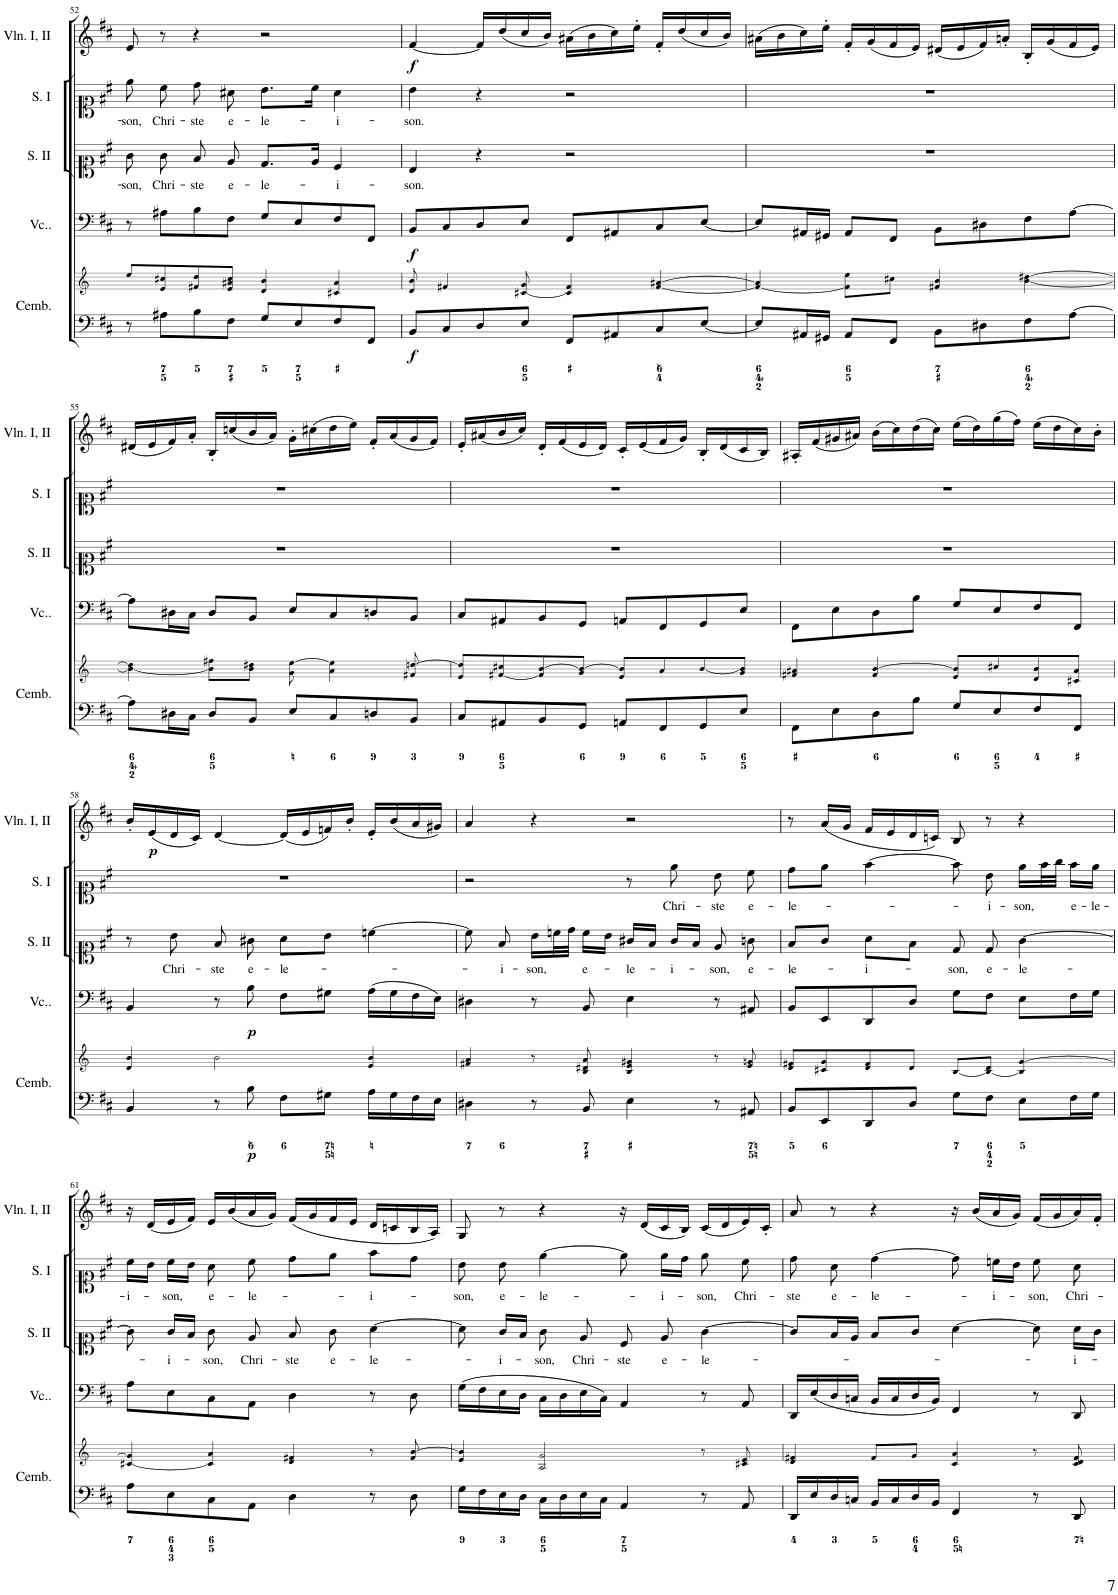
**kern	**kern	**dynam	**kern	**dynam	**kern	**text	**kern	**text	**kern	**dynam
*part5	*part5	*part5	*part4	*part4	*part3	*part3	*part2	*part2	*part1	*part1
*staff6	*staff5	*staff5/6	*staff4	*staff4	*staff3	*staff3	*staff2	*staff2	*staff1	*staff1
*I"Cembalo	*	*	*I"Violincello	*	*I"Soprano II	*	*I"Soprano I	*	*I"Violino I, II	*
*I'Cemb.	*	*	*I'Vc..	*	*I'S. II	*	*I'S. I	*	*I'Vln. I, II	*
!!LO:PB:g=z
*clefF4	*clefG2	*	*clefF4	*	*clefC1	*	*clefC1	*	*clefG2	*
*k[f#c#]	*	*	*k[f#c#]	*	*k[f#c#]	*	*k[f#c#]	*	*k[f#c#]	*
*M4/4	*M4/4	*	*M4/4	*	*M4/4	*	*M4/4	*	*M4/4	*
*met(c)	*met(c)	*	*met(c)	*	*met(c)	*	*met(c)	*	*met(c)	*
=52	=52	=52	=52	=52	=52	=52	=52	=52	=52	=52
!	!	!	!	!	!	!LO:LY:b	!	!LO:LY:b	!	!
8r	8ee/L	.	8r	.	8g\	-son,	8ee\	-son,	8e/	.
!	!	!	!	!	!	!LO:LY:b	!	!LO:LY:b	!	!
8A#X\L	8e/ 8cc#X/	.	8A#X\L	.	8g\	Chri-	8cc#\	Chri-	8r	.
!	!	!	!	!	!	!LO:LY:b	!	!LO:LY:b	!	!
8B\	8f#X/ 8dd/	.	8B\	.	8f#/	-ste	8dd\	-ste	4r	.
!	!	!	!	!	!	!LO:LY:b	!	!LO:LY:b	!	!
8F#\J	8e/ 8a#X/ 8cc#/J	.	8F#\J	.	8e/	e-	8a#X\	e-	.	.
!	!	!	!	!	!	!LO:LY:b	!	!LO:LY:b	!	!
8G/L	4d/ 4b/	.	8G/L	.	8.d/L	-le-	8.b\L	-le-	2r	.
8E/	.	.	8E/	.	.	.	.	.	.	.
.	.	.	.	.	16e/Jk	.	16cc#\Jk	.	.	.
!	!	!	!	!	!	!LO:LY:b	!	!LO:LY:b	!	!
8F#/	4c#X/ 4a#/	.	8F#/	.	4c#/	-i-	4a#\	-i-	.	.
8FF#/J	.	.	8FF#/J	.	.	.	.	.	.	.
=53	=53	=53	=53	=53	=53	=53	=53	=53	=53	=53
!	!	!LO:DY:b=2	!	!LO:DY:b	!	!LO:LY:b	!	!LO:LY:b	!	!LO:DY:b
8BB/L	8d/ 8b/	f	8BB/L	f	4B/	-son.	4b\	-son.	[4f#/	f
8C#/	4f#X/	.	8C#/	.	.	.	.	.	.	.
8D/	.	.	8D/	.	4r	.	4r	.	16f#/LL]	.
.	.	.	.	.	.	.	.	.	(16dd/	.
8E/J	[8c#X/ 8g/	.	8E/J	.	.	.	.	.	16cc#/	.
.	.	.	.	.	.	.	.	.	16b/JJ)	.
8FF#/L	4c#/] 4f#/	.	8FF#/L	.	2r	.	2r	.	(16a#X\LL	.
.	.	.	.	.	.	.	.	.	16b\	.
8AA#X/	.	.	8AA#X/	.	.	.	.	.	16cc#\)	.
.	.	.	.	.	.	.	.	.	16ee'\JJ	.
8C#/	[4f#/ [4a#X/	.	8C#/	.	.	.	.	.	16f#'/LL	.
.	.	.	.	.	.	.	.	.	(16dd/	.
[8E/J	.	.	[8E/J	.	.	.	.	.	16cc#/	.
.	.	.	.	.	.	.	.	.	16b/JJ)	.
=54	=54	=54	=54	=54	=54	=54	=54	=54	=54	=54
8E/L]	4f#/_ 4a#/]	.	8E/L]	.	1r	.	1r	.	(16a#X\LL	.
.	.	.	.	.	.	.	.	.	16b\	.
16AA#X/L	.	.	16AA#X/L	.	.	.	.	.	16cc#\)	.
16GG#X/JJ	.	.	16GG#X/JJ	.	.	.	.	.	16ee'\JJ	.
8AA#/L	8f#\] 8ee\L	.	8AA#/L	.	.	.	.	.	16f#'/LL	.
.	.	.	.	.	.	.	.	.	(16g/	.
8FF#/J	8cc#X\J	.	8FF#/J	.	.	.	.	.	16f#/	.
.	.	.	.	.	.	.	.	.	16e/JJ)	.
8BB\L	4f#X/ 4b/	.	8BB\L	.	.	.	.	.	(16d#X/LL	.
.	.	.	.	.	.	.	.	.	16e/	.
8D#X\	.	.	8D#X\	.	.	.	.	.	16f#/)	.
.	.	.	.	.	.	.	.	.	16an'/JJ	.
8F#\	[4b\ [4dd#X\	.	8F#\	.	.	.	.	.	16B'/LL	.
.	.	.	.	.	.	.	.	.	(16g/	.
[8A\J	.	.	[8A\J	.	.	.	.	.	16f#/	.
.	.	.	.	.	.	.	.	.	16e/JJ)	.
!!LO:LB:g=z
=55	=55	=55	=55	=55	=55	=55	=55	=55	=55	=55
*	*	*	*	*	*^	*	*^	*	*	*
8A\L]	4b\_ 4dd#\]	.	8A\L]	.	1r	4c#	.	1r	4c#	.	(16d#X/LL	.
.	.	.	.	.	.	.	.	.	.	.	16e/	.
16D#X\L	.	.	16D#X\L	.	.	.	.	.	.	.	16f#/)	.
16C#\JJ	.	.	16C#\JJ	.	.	.	.	.	.	.	16a'/JJ	.
8D#/L	8b\] 8ff#X\L	.	8D#/L	.	.	2.ryy	.	.	2.ryy	.	16B'/LL	.
.	.	.	.	.	.	.	.	.	.	.	(16ccn/	.
8BB/J	8b\ 8dd#X\J	.	8BB/J	.	.	.	.	.	.	.	16b/	.
.	.	.	.	.	.	.	.	.	.	.	16a/JJ)	.
8E/L	8g\ [8ee\	.	8E/L	.	.	.	.	.	.	.	16g'\LL	.
.	.	.	.	.	.	.	.	.	.	.	(16cc#X\	.
8C#/	4a\ 4ee\]	.	8C#/	.	.	.	.	.	.	.	16dd\	.
.	.	.	.	.	.	.	.	.	.	.	16ee\JJ)	.
8Dn/	.	.	8Dn/	.	.	.	.	.	.	.	16f#'/LL	.
.	.	.	.	.	.	.	.	.	.	.	(16a/	.
8BB/J	8f#X/ [8ddn/	.	8BB/J	.	.	.	.	.	.	.	16g/	.
.	.	.	.	.	.	.	.	.	.	.	16f#/JJ)	.
*	*	*	*	*	*v	*v	*	*	*	*	*	*
*	*	*	*	*	*	*	*v	*v	*	*	*
=56	=56	=56	=56	=56	=56	=56	=56	=56	=56	=56
8C#/L	8e/ 8dd/]L	.	8C#/L	.	1r	.	1r	.	16e'/LL	.
.	.	.	.	.	.	.	.	.	(16a#X/	.
8AA#X/	[8f#X/ 8cc#X/	.	8AA#X/	.	.	.	.	.	16b/	.
.	.	.	.	.	.	.	.	.	16cc#/JJ)	.
8BB/	8f#/] [8b/	.	8BB/	.	.	.	.	.	16d'/LL	.
.	.	.	.	.	.	.	.	.	(16f#/	.
8GG/J	8g/ 8b/_J	.	8GG/J	.	.	.	.	.	16e/	.
.	.	.	.	.	.	.	.	.	16d/JJ)	.
8AAn/L	8e/ 8b/]L	.	8AAn/L	.	.	.	.	.	16c#'/LL	.
.	.	.	.	.	.	.	.	.	(16e/	.
8FF#/	8a/	.	8FF#/	.	.	.	.	.	16f#/	.
.	.	.	.	.	.	.	.	.	16g/JJ)	.
8GG/	[8b/	.	8GG/	.	.	.	.	.	16B'/LL	.
.	.	.	.	.	.	.	.	.	(16d/	.
8E/J	8g/ 8b/]J	.	8E/J	.	.	.	.	.	16c#/	.
.	.	.	.	.	.	.	.	.	16B/JJ)	.
=57	=57	=57	=57	=57	=57	=57	=57	=57	=57	=57
8FF#\L	4f#X/ 4a#X/	.	8FF#\L	.	1r	.	1r	.	16A#X'/LL	.
.	.	.	.	.	.	.	.	.	(16f#/	.
8E\	.	.	8E\	.	.	.	.	.	16g#X/	.
.	.	.	.	.	.	.	.	.	16a#X/JJ)	.
8D\	4f#/ [4b/	.	8D\	.	.	.	.	.	(16b\LL	.
.	.	.	.	.	.	.	.	.	16cc#\)	.
8B\J	.	.	8B\J	.	.	.	.	.	(16dd\	.
.	.	.	.	.	.	.	.	.	16cc#\JJ)	.
8G/L	8e/ 8b/]L	.	8G/L	.	.	.	.	.	(16ee\LL	.
.	.	.	.	.	.	.	.	.	16dd\)	.
8E/	8cc#X/	.	8E/	.	.	.	.	.	(16gg\	.
.	.	.	.	.	.	.	.	.	16ff#\JJ)	.
8F#/	8d/ 8b/	.	8F#/	.	.	.	.	.	(16ee\LL	.
.	.	.	.	.	.	.	.	.	16dd\	.
8FF#/J	8c#X/ 8a#/J	.	8FF#/J	.	.	.	.	.	16cc#\)	.
.	.	.	.	.	.	.	.	.	16b'\JJ	.
!!LO:LB:g=z
=58	=58	=58	=58	=58	=58	=58	=58	=58	=58	=58
4BB/	4d/ 4b/	.	4BB/	.	8r	.	1r	.	16b'/LL	.
!	!	!	!	!	!	!	!	!	!	!LO:DY:b
.	.	.	.	.	.	.	.	.	(16e/	p
!	!	!	!	!	!	!LO:LY:b	!	!	!	!
.	.	.	.	.	8b\	Chri-	.	.	16d/	.
.	.	.	.	.	.	.	.	.	16c#/JJ)	.
!	!	!	!	!	!	!LO:LY:b	!	!	!	!
8r	2b\	.	8r	.	8f#/	-ste	.	.	[4d/	.
!	!	!LO:DY:b=2	!	!LO:DY:b	!	!LO:LY:b	!	!	!	!
8B\	.	p	8B\	p	8g#X\	e-	.	.	.	.
!	!	!	!	!	!	!LO:LY:b	!	!	!	!
8F#\L	.	.	8F#\L	.	8a\L	-le-	.	.	(16d/LL]	.
.	.	.	.	.	.	.	.	.	16e/	.
8G#X\J	.	.	8G#X\J	.	8b\J	.	.	.	16fn/)	.
.	.	.	.	.	.	.	.	.	16b'/JJ	.
16A\LL	4e/ 4b/	.	(16A\LL	.	[4ccn\	.	.	.	16e'/LL	.
16G#\	.	.	16G#\	.	.	.	.	.	(16b/	.
16F#\	.	.	16F#\	.	.	.	.	.	16a/	.
16E\JJ	.	.	16E\JJ)	.	.	.	.	.	16g#X/JJ)	.
=59	=59	=59	=59	=59	=59	=59	=59	=59	=59	=59
4D#X\	4f#X/ 4a/	.	4D#X\	.	8cc\]	.	2r	.	4a/	.
!	!	!	!	!	!	!LO:LY:b	!	!	!	!
.	.	.	.	.	8f#/	-i-	.	.	.	.
!	!	!	!	!	!	!LO:LY:b	!	!	!	!
8r	8r	.	8r	.	16b\LL	-son,	.	.	4r	.
.	.	.	.	.	32ccn\L	.	.	.	.	.
.	.	.	.	.	32dd\JJJ	.	.	.	.	.
!	!	!	!	!	!	!LO:LY:b	!	!	!	!
8BB/	8B/ 8d#X/ 8a/	.	8BB/	.	16cc\LL	e-	.	.	.	.
.	.	.	.	.	16b\JJ	.	.	.	.	.
!	!	!	!	!	!	!LO:LY:b	!	!	!	!
4E\	4B/ 4e/ 4g#X/	.	4E\	.	16g#X/LL	-le-	8r	.	2r	.
.	.	.	.	.	16f#/JJ	.	.	.	.	.
!	!	!	!	!	!	!LO:LY:b	!	!LO:LY:b	!	!
.	.	.	.	.	16g#/LL	-i-	8ee\	Chri-	.	.
.	.	.	.	.	16f#/JJ	.	.	.	.	.
!	!	!	!	!	!	!LO:LY:b	!	!LO:LY:b	!	!
8r	8r	.	8r	.	8e/	-son,	8b\	-ste	.	.
!	!	!	!	!	!	!LO:LY:b	!	!LO:LY:b	!	!
8AA#X/	8e/ 8gn/	.	8AA#X/	.	8gn\	e-	8cc#\	e-	.	.
=60	=60	=60	=60	=60	=60	=60	=60	=60	=60	=60
!	!	!	!	!	!	!LO:LY:b	!	!LO:LY:b	!	!
8BB/L	8d/ 8f#X/L	.	8BB/L	.	8f#/L	-le-	8dd\L	-le-	8r	.
8EE/	8c#X/ 8g/	.	8EE/	.	8g/J	.	8ee\J	.	(16a/LL	.
.	.	.	.	.	.	.	.	.	16g/JJ	.
!	!	!	!	!	!	!LO:LY:b	!	!	!	!
8DD/	8d/ 8f#/	.	8DD/	.	8a\L	-i-	[4ff#\	.	16f#/LL	.
.	.	.	.	.	.	.	.	.	16e/	.
8D/J	8d/J	.	8D/J	.	8f#\J	.	.	.	16d/	.
.	.	.	.	.	.	.	.	.	16cn/JJ)	.
!	!	!	!	!	!	!LO:LY:b	!	!	!	!
8G\L	[8B/L	.	8G\L	.	8d/	-son,	8ff#\]	.	8B/	.
!	!	!	!	!	!	!LO:LY:b	!	!LO:LY:b	!	!
8F#\J	8B/_ 8d/J	.	8F#\J	.	8d/	e-	8b\	-i-	8r	.
!	!	!	!	!	!	!LO:LY:b	!	!LO:LY:b	!	!
8E\L	4B/] [4g/	.	8E\L	.	[4g\	-le-	16ee\LL	-son,	4r	.
.	.	.	.	.	.	.	32ff#\L	.	.	.
.	.	.	.	.	.	.	32gg\JJJ	.	.	.
!	!	!	!	!	!	!	!	!LO:LY:b	!	!
16F#\L	.	.	16F#\L	.	.	.	16ff#\LL	e-	.	.
!	!	!	!	!	!	!	!	!LO:LY:b	!	!
16G\JJ	.	.	16G\JJ	.	.	.	16ee\JJ	-le-	.	.
!!LO:LB:g=z
=61	=61	=61	=61	=61	=61	=61	=61	=61	=61	=61
!	!	!	!	!	!	!	!	!LO:LY:b	!	!
8A\L	[4c#X/ 4g/]	.	8A\L	.	8g\]	.	16cc#\LL	-i-	16r	.
.	.	.	.	.	.	.	16b\JJ	.	(16d/LL	.
!	!	!	!	!	!	!LO:LY:b	!	!LO:LY:b	!	!
8E\	.	.	8E\	.	16g/LL	-i-	16cc#\LL	-son,	16e/	.
.	.	.	.	.	16f#/JJ	.	16b\JJ	.	16f#/JJ)	.
!	!	!	!	!	!	!LO:LY:b	!	!LO:LY:b	!	!
8C#\	4c#/] 4a/	.	8C#\	.	8g\	-son,	8a\	e-	16e/LL	.
.	.	.	.	.	.	.	.	.	(16b/	.
!	!	!	!	!	!	!LO:LY:b	!	!LO:LY:b	!	!
8AA\J	.	.	8AA\J	.	8e/	Chri-	8cc#\	-le-	16a/	.
.	.	.	.	.	.	.	.	.	16g/JJ)	.
!	!	!	!	!	!	!LO:LY:b	!	!	!	!
4D\	4d/ 4f#X/	.	4D\	.	8f#/	-ste	8dd\L	.	(16f#/LL	.
.	.	.	.	.	.	.	.	.	16g/	.
!	!	!	!	!	!	!LO:LY:b	!	!	!	!
.	.	.	.	.	8g\	e-	8ee\J	.	16f#/	.
.	.	.	.	.	.	.	.	.	16e/JJ	.
!	!	!	!	!	!	!LO:LY:b	!	!LO:LY:b	!	!
8r	8r	.	8r	.	[4a\	-le-	8ff#\L	-i-	16d/LL	.
.	.	.	.	.	.	.	.	.	16cn/	.
8D\	8f#/ [8b/	.	8D\	.	.	.	8dd\J	.	16B/	.
.	.	.	.	.	.	.	.	.	16A/JJ)	.
=62	=62	=62	=62	=62	=62	=62	=62	=62	=62	=62
!	!	!	!	!	!	!	!	!LO:LY:b	!	!
16G\LL	4e/ 4b/]	.	(16G\LL	.	8a\]	.	8b\	-son,	8G/	.
16F#\	.	.	16F#\	.	.	.	.	.	.	.
!	!	!	!	!	!	!LO:LY:b	!	!LO:LY:b	!	!
16E\	.	.	16E\	.	16g/LL	-i-	8b\	e-	8r	.
16D\JJ	.	.	16D\JJ	.	16f#/JJ	.	.	.	.	.
!	!	!	!	!	!	!LO:LY:b	!	!LO:LY:b	!	!
16C#\LL	2A/ 2g/	.	16C#\LL	.	8g\	-son,	[4ee\	-le-	4r	.
16D\	.	.	16D\	.	.	.	.	.	.	.
!	!	!	!	!	!	!LO:LY:b	!	!	!	!
16E\	.	.	16E\	.	8e/	Chri-	.	.	.	.
16C#\JJ	.	.	16C#\JJ)	.	.	.	.	.	.	.
!	!	!	!	!	!	!LO:LY:b	!	!	!	!
4AA/	.	.	4AA/	.	8c#/	-ste	8ee\]	.	16r	.
.	.	.	.	.	.	.	.	.	(16d/LL	.
!	!	!	!	!	!	!LO:LY:b	!	!LO:LY:b	!	!
.	.	.	.	.	8e/	e-	16ee\LL	-i-	16c#/	.
.	.	.	.	.	.	.	16dd\JJ	.	16B/JJ)	.
!	!	!	!	!	!	!LO:LY:b	!	!LO:LY:b	!	!
8r	8r	.	8r	.	[4g\	-le-	8ee\	-son,	(16c#/LL	.
.	.	.	.	.	.	.	.	.	16d/	.
!	!	!	!	!	!	!	!	!LO:LY:b	!	!
8AA/	8c#X/ 8e/	.	8AA/	.	.	.	8cc#\	Chri-	16e/)	.
.	.	.	.	.	.	.	.	.	16c#'/JJ	.
=63	=63	=63	=63	=63	=63	=63	=63	=63	=63	=63
!	!	!	!	!	!	!	!	!LO:LY:b	!	!
16DD/LL	4d/ 4f#X/	.	16DD/LL	.	8g/L]	.	8dd\	-ste	8a/	.
16E/	.	.	(16E/	.	.	.	.	.	.	.
!	!	!	!	!	!	!	!	!LO:LY:b	!	!
16D/	.	.	16D/	.	16f#/L	.	8a\	e-	8r	.
16Cn/JJ	.	.	16Cn/JJ	.	16e/JJ	.	.	.	.	.
!	!	!	!	!	!	!	!	!LO:LY:b	!	!
16BB/LL	8f#/L	.	16BB/LL	.	8f#/L	.	[4dd\	-le-	4r	.
16C/	.	.	16C/	.	.	.	.	.	.	.
16D/	8g/J	.	16D/	.	8g/J	.	.	.	.	.
16BB/JJ	.	.	16BB/JJ)	.	.	.	.	.	.	.
4FF#/	4c/ 4a/	.	4FF#/	.	[4a\	.	8dd\]	.	16r	.
.	.	.	.	.	.	.	.	.	(16b/LL	.
!	!	!	!	!	!	!	!	!LO:LY:b	!	!
.	.	.	.	.	.	.	16ccn\LL	-i-	16a/	.
.	.	.	.	.	.	.	16b\JJ	.	16g/JJ)	.
!	!	!	!	!	!	!	!	!LO:LY:b	!	!
8r	8r	.	8r	.	8a\]	.	8cc\	-son,	(16f#/LL	.
.	.	.	.	.	.	.	.	.	16g/	.
!	!	!	!	!	!	!LO:LY:b	!	!LO:LY:b	!	!
8DD/	8c/ 8d/ 8f#/	.	8DD/	.	16a\LL	-i-	8a\	Chri-	16a/)	.
.	.	.	.	.	16g\JJ	.	.	.	16f#'/JJ	.
=	=	=	=	=	=	=	=	=	=	=
*-	*-	*-	*-	*-	*-	*-	*-	*-	*-	*-
